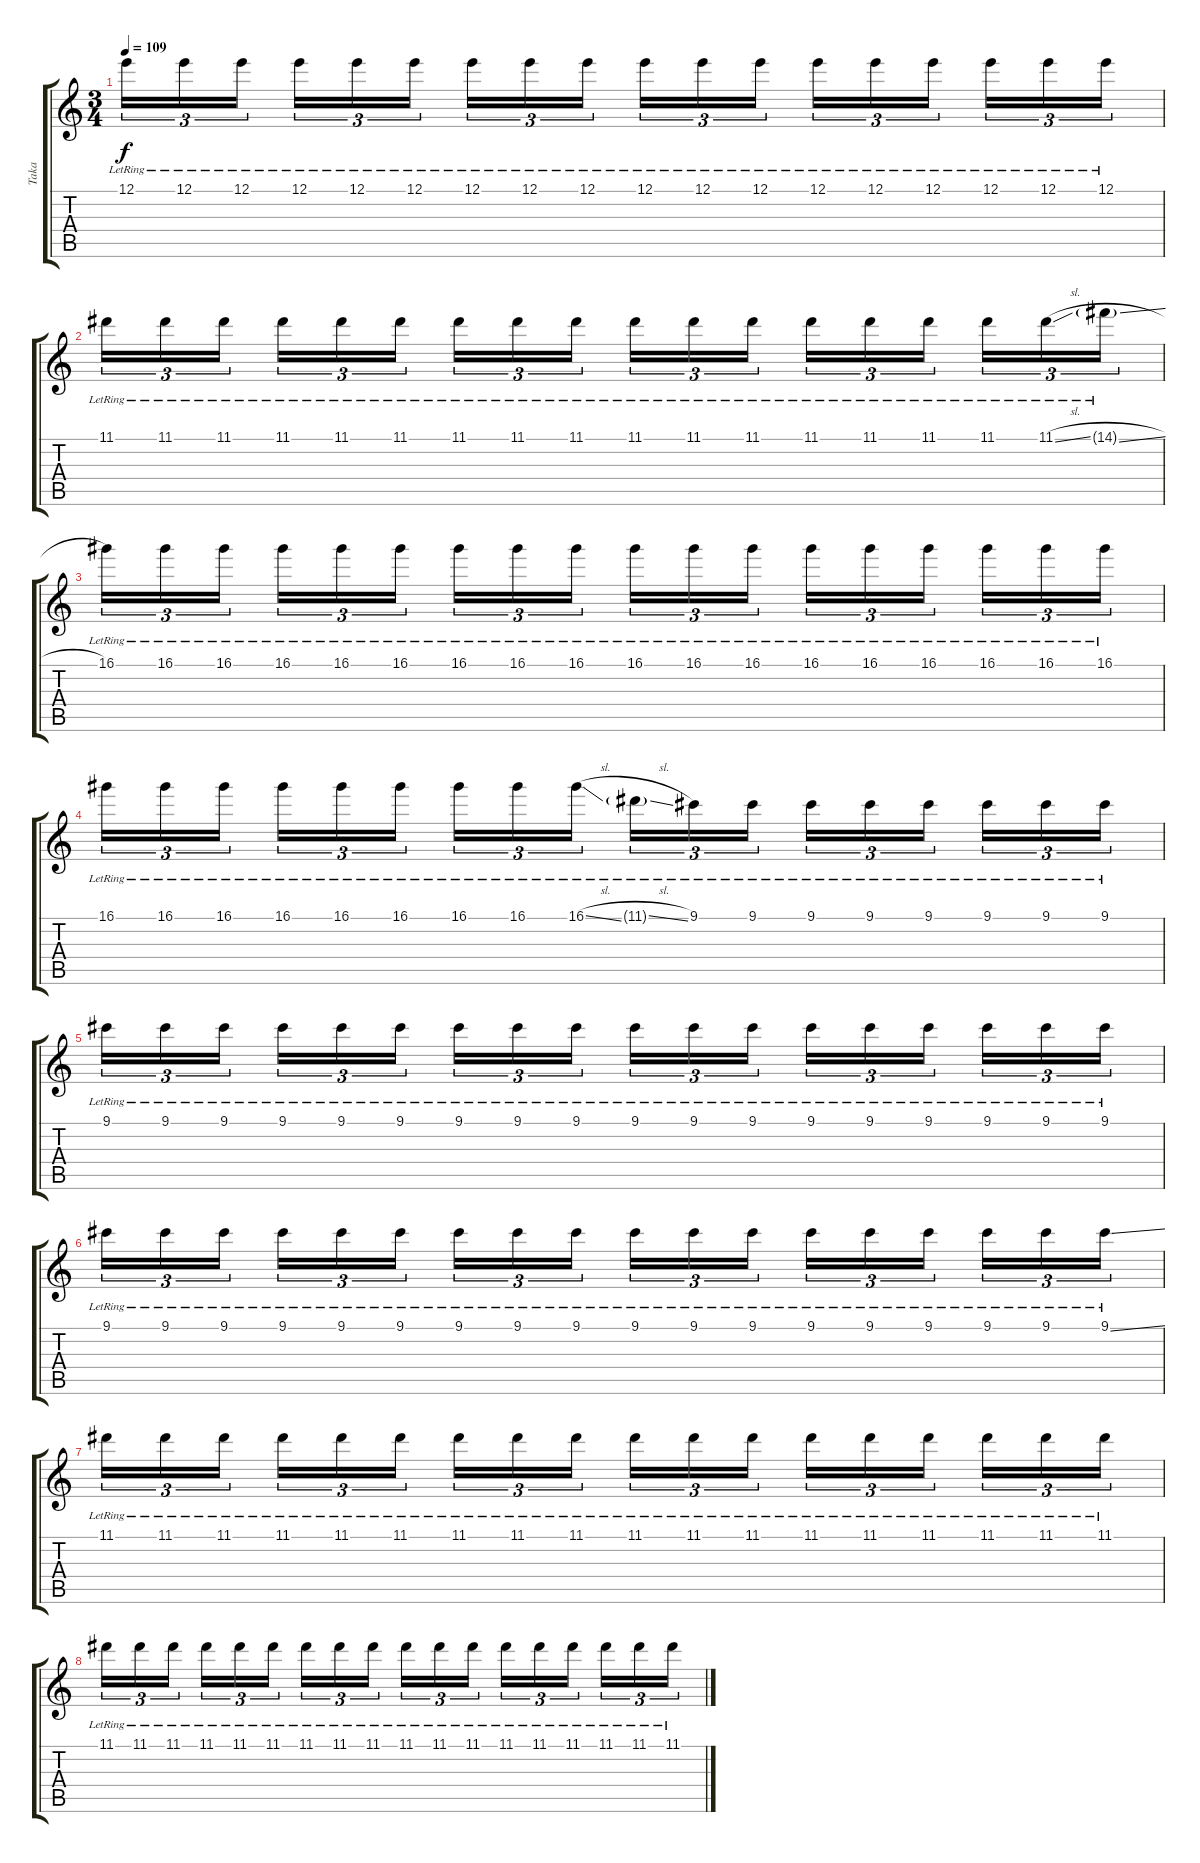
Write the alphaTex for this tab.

\track ("Taka" "Taka") {instrument electricguitarjazz}
\staff {score tabs}
\tuning (E4 B3 G3 D3 A2 E2) {hide}
\ts (3 4)
\tempo 109
\clef g2
\ks c
12.1{lr}.16{tu (3 2) dy f} 12.1{lr}.16{tu (3 2)} 12.1{lr}.16{tu (3 2) beam splitsecondary} 12.1{lr}.16{tu (3 2)} 12.1{lr}.16{tu (3 2)} 12.1{lr}.16{tu (3 2)} 12.1{lr}.16{tu (3 2)} 12.1{lr}.16{tu (3 2)} 12.1{lr}.16{tu (3 2) beam splitsecondary} 12.1{lr}.16{tu (3 2)} 12.1{lr}.16{tu (3 2)} 12.1{lr}.16{tu (3 2)} 12.1{lr}.16{tu (3 2)} 12.1{lr}.16{tu (3 2)} 12.1{lr}.16{tu (3 2) beam splitsecondary} 12.1{lr}.16{tu (3 2)} 12.1{lr}.16{tu (3 2)} 12.1{lr}.16{tu (3 2)} |
11.1{lr}.16{tu (3 2)} 11.1{lr}.16{tu (3 2)} 11.1{lr}.16{tu (3 2) beam splitsecondary} 11.1{lr}.16{tu (3 2)} 11.1{lr}.16{tu (3 2)} 11.1{lr}.16{tu (3 2)} 11.1{lr}.16{tu (3 2)} 11.1{lr}.16{tu (3 2)} 11.1{lr}.16{tu (3 2) beam splitsecondary} 11.1{lr}.16{tu (3 2)} 11.1{lr}.16{tu (3 2)} 11.1{lr}.16{tu (3 2)} 11.1{lr}.16{tu (3 2)} 11.1{lr}.16{tu (3 2)} 11.1{lr}.16{tu (3 2) beam splitsecondary} 11.1{lr}.16{tu (3 2)} 11.1{sl lr}.16{tu (3 2)} 14.1{sl g lr}.16{tu (3 2)} |
16.1{lr}.16{tu (3 2)} 16.1{lr}.16{tu (3 2)} 16.1{lr}.16{tu (3 2) beam splitsecondary} 16.1{lr}.16{tu (3 2)} 16.1{lr}.16{tu (3 2)} 16.1{lr}.16{tu (3 2)} 16.1{lr}.16{tu (3 2)} 16.1{lr}.16{tu (3 2)} 16.1{lr}.16{tu (3 2) beam splitsecondary} 16.1{lr}.16{tu (3 2)} 16.1{lr}.16{tu (3 2)} 16.1{lr}.16{tu (3 2)} 16.1{lr}.16{tu (3 2)} 16.1{lr}.16{tu (3 2)} 16.1{lr}.16{tu (3 2) beam splitsecondary} 16.1{lr}.16{tu (3 2)} 16.1{lr}.16{tu (3 2)} 16.1{lr}.16{tu (3 2)} |
16.1{lr}.16{tu (3 2)} 16.1{lr}.16{tu (3 2)} 16.1{lr}.16{tu (3 2) beam splitsecondary} 16.1{lr}.16{tu (3 2)} 16.1{lr}.16{tu (3 2)} 16.1{lr}.16{tu (3 2)} 16.1{lr}.16{tu (3 2)} 16.1{lr}.16{tu (3 2)} 16.1{sl lr}.16{tu (3 2) beam splitsecondary} 11.1{sl g lr}.16{tu (3 2)} 9.1{lr}.16{tu (3 2)} 9.1{lr}.16{tu (3 2)} 9.1{lr}.16{tu (3 2)} 9.1{lr}.16{tu (3 2)} 9.1{lr}.16{tu (3 2) beam splitsecondary} 9.1{lr}.16{tu (3 2)} 9.1{lr}.16{tu (3 2)} 9.1{lr}.16{tu (3 2)} |
9.1{lr}.16{tu (3 2)} 9.1{lr}.16{tu (3 2)} 9.1{lr}.16{tu (3 2) beam splitsecondary} 9.1{lr}.16{tu (3 2)} 9.1{lr}.16{tu (3 2)} 9.1{lr}.16{tu (3 2)} 9.1{lr}.16{tu (3 2)} 9.1{lr}.16{tu (3 2)} 9.1{lr}.16{tu (3 2) beam splitsecondary} 9.1{lr}.16{tu (3 2)} 9.1{lr}.16{tu (3 2)} 9.1{lr}.16{tu (3 2)} 9.1{lr}.16{tu (3 2)} 9.1{lr}.16{tu (3 2)} 9.1{lr}.16{tu (3 2) beam splitsecondary} 9.1{lr}.16{tu (3 2)} 9.1{lr}.16{tu (3 2)} 9.1{lr}.16{tu (3 2)} |
9.1{lr}.16{tu (3 2)} 9.1{lr}.16{tu (3 2)} 9.1{lr}.16{tu (3 2) beam splitsecondary} 9.1{lr}.16{tu (3 2)} 9.1{lr}.16{tu (3 2)} 9.1{lr}.16{tu (3 2)} 9.1{lr}.16{tu (3 2)} 9.1{lr}.16{tu (3 2)} 9.1{lr}.16{tu (3 2) beam splitsecondary} 9.1{lr}.16{tu (3 2)} 9.1{lr}.16{tu (3 2)} 9.1{lr}.16{tu (3 2)} 9.1{lr}.16{tu (3 2)} 9.1{lr}.16{tu (3 2)} 9.1{lr}.16{tu (3 2) beam splitsecondary} 9.1{lr}.16{tu (3 2)} 9.1{lr}.16{tu (3 2)} 9.1{ss lr}.16{tu (3 2)} |
11.1{lr}.16{tu (3 2)} 11.1{lr}.16{tu (3 2)} 11.1{lr}.16{tu (3 2) beam splitsecondary} 11.1{lr}.16{tu (3 2)} 11.1{lr}.16{tu (3 2)} 11.1{lr}.16{tu (3 2)} 11.1{lr}.16{tu (3 2)} 11.1{lr}.16{tu (3 2)} 11.1{lr}.16{tu (3 2) beam splitsecondary} 11.1{lr}.16{tu (3 2)} 11.1{lr}.16{tu (3 2)} 11.1{lr}.16{tu (3 2)} 11.1{lr}.16{tu (3 2)} 11.1{lr}.16{tu (3 2)} 11.1{lr}.16{tu (3 2) beam splitsecondary} 11.1{lr}.16{tu (3 2)} 11.1{lr}.16{tu (3 2)} 11.1{lr}.16{tu (3 2)} |
11.1{lr}.16{tu (3 2)} 11.1{lr}.16{tu (3 2)} 11.1{lr}.16{tu (3 2) beam splitsecondary} 11.1{lr}.16{tu (3 2)} 11.1{lr}.16{tu (3 2)} 11.1{lr}.16{tu (3 2)} 11.1{lr}.16{tu (3 2)} 11.1{lr}.16{tu (3 2)} 11.1{lr}.16{tu (3 2) beam splitsecondary} 11.1{lr}.16{tu (3 2)} 11.1{lr}.16{tu (3 2)} 11.1{lr}.16{tu (3 2)} 11.1{lr}.16{tu (3 2)} 11.1{lr}.16{tu (3 2)} 11.1{lr}.16{tu (3 2) beam splitsecondary} 11.1{lr}.16{tu (3 2)} 11.1{lr}.16{tu (3 2)} 11.1{lr}.16{tu (3 2)}
